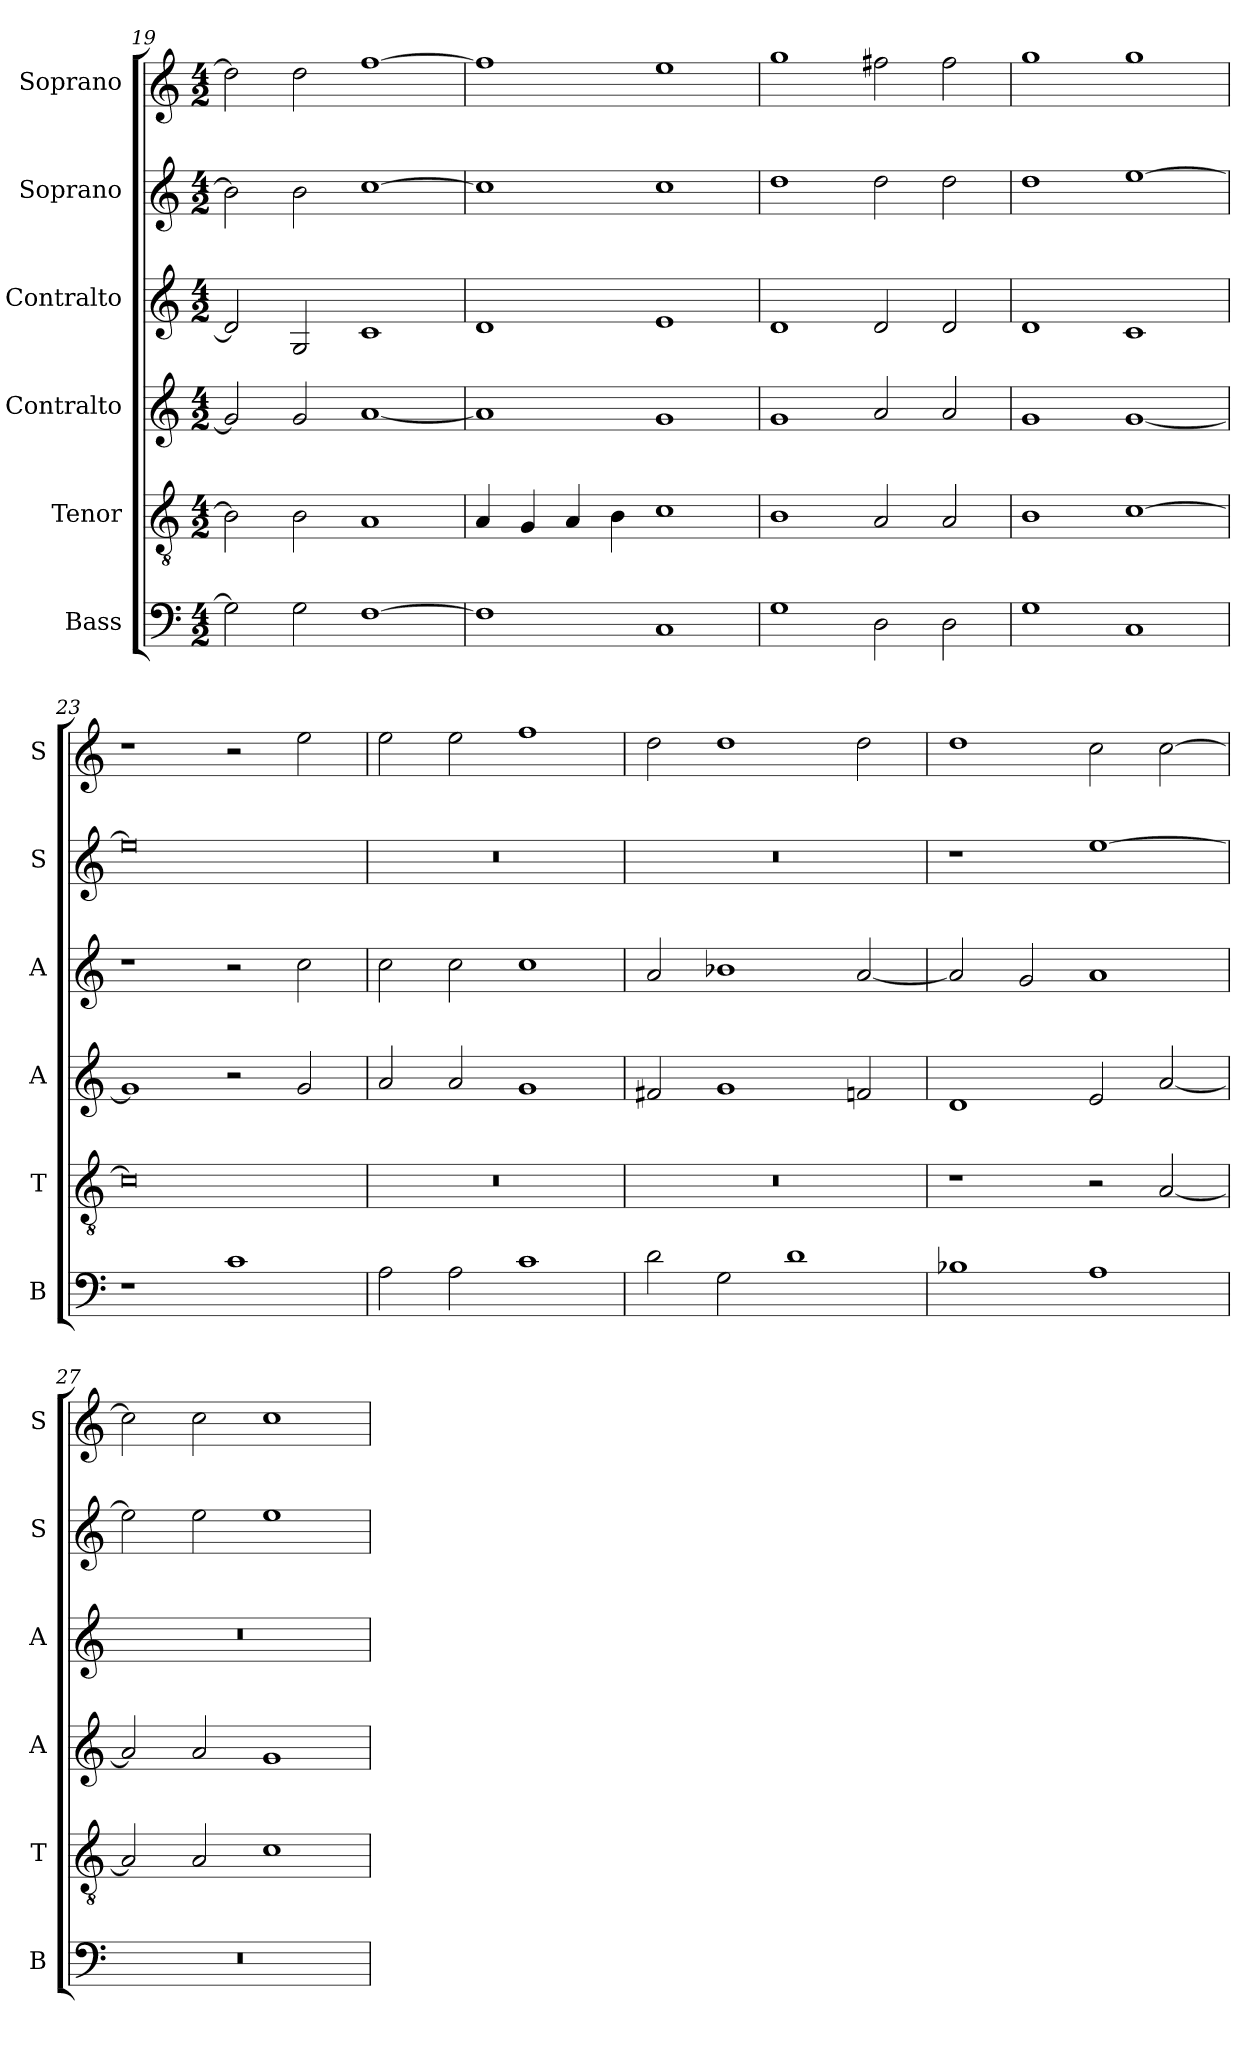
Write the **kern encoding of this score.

**kern	**kern	**kern	**kern	**kern	**kern
*part6	*part5	*part4	*part3	*part2	*part1
*staff6	*staff5	*staff4	*staff3	*staff2	*staff1
*I"Bass	*I"Tenor	*I"Contralto	*I"Contralto	*I"Soprano	*I"Soprano
*I'B	*I'T	*I'A	*I'A	*I'S	*I'S
*clefF4	*clefGv2	*clefG2	*clefG2	*clefG2	*clefG2
*k[]	*k[]	*k[]	*k[]	*k[]	*k[]
*C:ion	*C:ion	*C:ion	*C:ion	*C:ion	*C:ion
*M4/2	*M4/2	*M4/2	*M4/2	*M4/2	*M4/2
=19	=19	=19	=19	=19	=19
2G]	2B]	2g]	2d]	2b]	2dd]
2G	2B	2g	2G	2b	2dd
[1F	1A	[1a	1c	[1cc	[1ff
=20	=20	=20	=20	=20	=20
1F]	4A	1a]	1d	1cc]	1ff]
.	4G	.	.	.	.
.	4A	.	.	.	.
.	4B	.	.	.	.
1C	1c	1g	1e	1cc	1ee
=21	=21	=21	=21	=21	=21
1G	1B	1g	1d	1dd	1gg
2D	2A	2a	2d	2dd	2ff#X
2D	2A	2a	2d	2dd	2ff#
=22	=22	=22	=22	=22	=22
1G	1B	1g	1d	1dd	1gg
1C	[1c	[1g	1c	[1ee	1gg
=23	=23	=23	=23	=23	=23
1r	0c]	1g]	1r	0ee]	1r
1c	.	2r	2r	.	2r
.	.	2g	2cc	.	2ee
=24	=24	=24	=24	=24	=24
2A	0r	2a	2cc	0r	2ee
2A	.	2a	2cc	.	2ee
1c	.	1g	1cc	.	1ff
=25	=25	=25	=25	=25	=25
2d	0r	2f#X	2a	0r	2dd
2G	.	1g	1b-X	.	1dd
1d	.	.	.	.	.
.	.	2fn	[2a	.	2dd
=26	=26	=26	=26	=26	=26
1B-X	1r	1d	2a]	1r	1dd
.	.	.	2g	.	.
1A	2r	2e	1a	[1ee	2cc
.	[2A	[2a	.	.	[2cc
=27	=27	=27	=27	=27	=27
0r	2A]	2a]	0r	2ee]	2cc]
.	2A	2a	.	2ee	2cc
.	1c	1g	.	1ee	1cc
=	=	=	=	=	=
*-	*-	*-	*-	*-	*-
